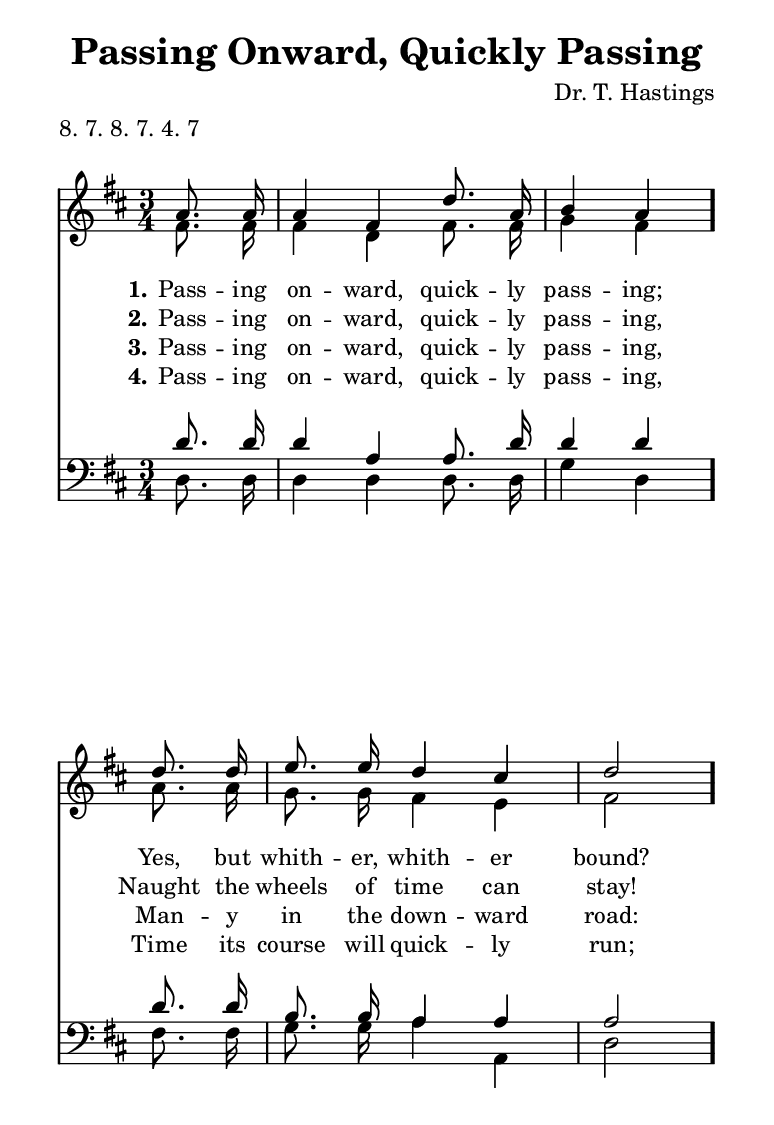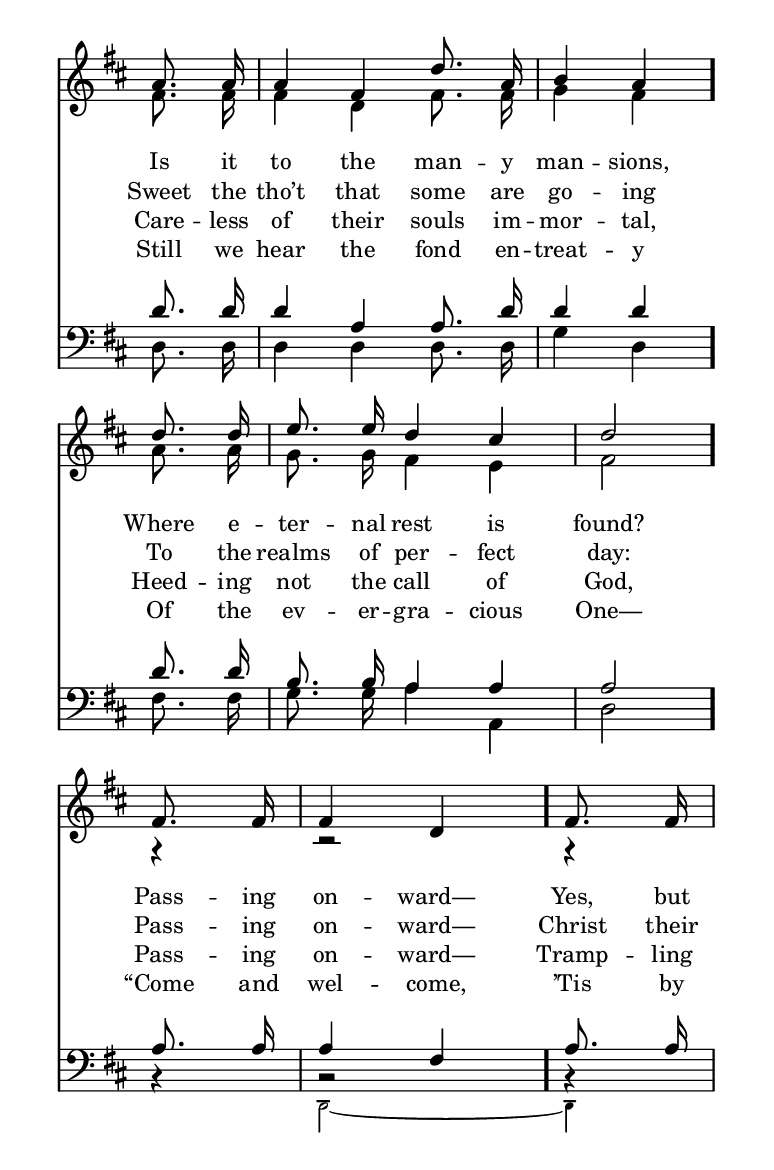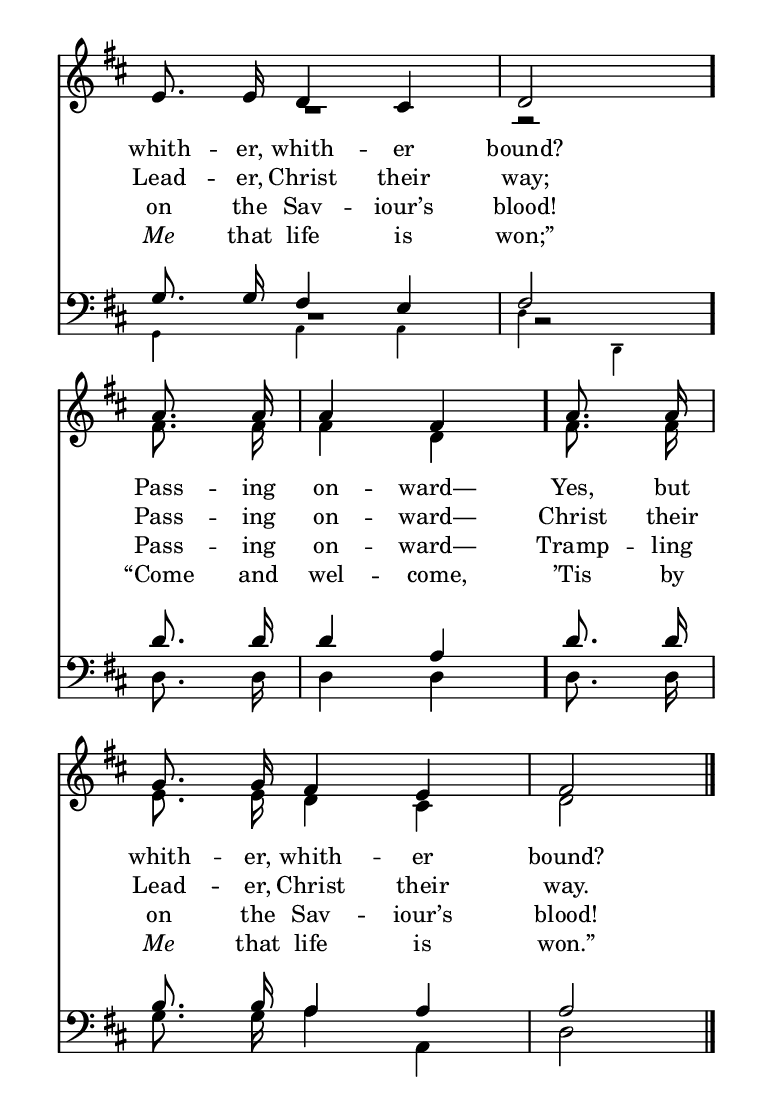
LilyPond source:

\include "common/global.ily"
\paper {
  \include "common/paper.ily"
  %ragged-bottom = ##t
  %ragged-last-bottom = ##t
  %systems-per-page = ##f
  %page-count = ##f
}

\header{
  hymnnumber = "30"
  title = "Passing Onward, Quickly Passing"
  tunename = "Zion"
  meter = "8. 7. 8. 7. 4. 7"
  %poet = ""
  composer = "Dr. T. Hastings"
  %copyright = ""
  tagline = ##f
}

% for fermata in MIDI
ta = { \tempo 4=80 }
tb = { \tempo 4=40 }

patternAA = { c8. c16 | c4 c4 c8. c16 | c4 c4 }

patternBA = { c8. c16 | c8. c16 c4 c4 | c2 }
patternBB = { c4 | \once \override MultiMeasureRest.staff-position = #-8 R1*3/4 | c2 }
% needs more tweaking that we can provide in a pattern
%patternBC = { r4 | \once \override MultiMeasureRest.staff-position = #-2 R1*3/4 | r2 }

patternCA = { c8. c16 | c4 c4 }
patternCB = { c4 | c2 }

global = {
  \include "common/overrides.ily"
  \override Staff.TimeSignature.style = #'()
  \time 3/4
  \override Score.MetronomeMark.transparent = ##t % hide all fermata changes too
  \ta
  \key d \major
  \partial 4
  \autoBeamOff
}

notesSoprano = {
\global
\relative c'' {

  \changePitch \patternAA { a a | a fis d' a | b a }
  \changePitch \patternBA { d d | e e d cis  | d   }
  \changePitch \patternAA { a a | a fis d' a | b a }
  \changePitch \patternBA { d d | e e d cis  | d   }

  \changePitch \patternCA { fis, fis | fis d     }
  \changePitch \patternBA { fis fis  | e e d cis | d   }
  \changePitch \patternCA { a' a     | a fis     }
  \changePitch \patternBA { a a      | g g fis e | fis }

  \bar "|."

}
}

notesAlto = {
\global
\relative e' {

  \changePitch \patternAA { fis fis | fis d fis fis | g fis }
  \changePitch \patternBA { a a     | g g fis e     | fis   }
  \changePitch \patternAA { fis fis | fis d fis fis | g fis }
  \changePitch \patternBA { a a     | g g fis e     | fis   }

  \changePitch \patternCB { r       | r         }
  \changePitch \patternBB { r       |           | r } % middle rest is explicit in patternBB
  \changePitch \patternCA { fis fis | fis d     }
  \changePitch \patternBA { fis fis | e e d cis | d }

}
}

notesTenor = {
\global
\relative a {

  \changePitch \patternAA { d d | d a a d | d d }
  \changePitch \patternBA { d d | b b a a | a   }
  \changePitch \patternAA { d d | d a a d | d d }
  \changePitch \patternBA { d d | b b a a | a   }

  \changePitch \patternCA { a a  | a fis     }
  \changePitch \patternBA { a a  | g g fis e | fis }
  \changePitch \patternCA { d' d | d a       }
  \changePitch \patternBA { d d  | b b a a   | a   }

}
}

notesBass = {
\global
\relative f {

  \changePitch \patternAA { d d | d d d d | g d }
  \changePitch \patternBA { fis fis | g g a a, | d }
  \changePitch \patternAA { d d | d d d d | g d }
  \changePitch \patternBA { fis fis | g g a a, | d }

<<
  { b4 \rest | b2 \rest }
\\
  \override NoteHead.font-size = #-4 { \skip 4 | d,2 ~ }
>>

<<
  % XXX hacky (extra-offset doesn't scale, for one thing)
  { b'4 \rest | \once \override Rest.extra-offset = #'(15 . 0) b1*3/4 \rest | \once \override Rest.extra-offset = #'(1.7 . 0) b2 \rest }
\\
  \override NoteHead.font-size = #-4 { d,4 g4 a4 a4 | d4 d,4 }
>>

  \changePitch \patternCA { d' d | d d }
  \changePitch \patternBA { d d | g g a a, | d }

}
}

wordsA = \lyricmode {
\set stanza = "1."

Pass -- ing on -- ward, quick -- ly pass -- ing; \bar "."
Yes, but whith -- er, whith -- er bound? \bar "." \break
Is it to the man -- y man -- sions, \bar "."
Where e -- ter -- nal rest is found? \bar "." \break
Pass -- ing on -- ward— \bar "."
Yes, but whith -- er, whith -- er bound? \bar "." \break
Pass -- ing on -- ward— \bar "."
Yes, but whith -- er, whith -- er bound? \bar "." \break

}

wordsB = \lyricmode {
\set stanza = "2."

Pass -- ing on -- ward, quick -- ly pass -- ing,
Naught the wheels of time can stay!
Sweet the tho’t that some are go -- ing
To the realms of per -- fect day:
Pass -- ing on -- ward—
Christ their Lead -- er, Christ their way;
Pass -- ing on -- ward—
Christ their Lead -- er, Christ their way.

}

wordsC = \lyricmode {
\set stanza = "3."

Pass -- ing on -- ward, quick -- ly pass -- ing,
Man -- y in the down -- ward road:
Care -- less of their souls im -- mor -- tal,
Heed -- ing not the call of God,
Pass -- ing on -- ward—
Tramp -- ling on the Sav -- iour’s blood!
Pass -- ing on -- ward—
Tramp -- ling on the Sav -- iour’s blood!

}

wordsD = \lyricmode {
\set stanza = "4."

Pass -- ing on -- ward, quick -- ly pass -- ing,
Time its course will quick -- ly run;
Still we hear the fond en -- treat -- y
Of the ev -- er -- gra -- cious One—
“Come and wel -- come,
’Tis by { \italicsOn } Me { \italicsOff } that life is won;”
“Come and wel -- come,
’Tis by { \italicsOn } Me { \italicsOff } that life is won.”

}

\score {
  \context ChoirStaff <<
    \context Staff = upper <<
      \set ChoirStaff.systemStartDelimiter = #'SystemStartBar
      \context Voice  = sopranos { \voiceOne << \notesSoprano >> }
      \context Voice  = altos { \voiceTwo << \notesAlto >> }
      \context Lyrics = one   \lyricsto sopranos \wordsA
      \context Lyrics = two   \lyricsto sopranos \wordsB
      \context Lyrics = three \lyricsto sopranos \wordsC
      \context Lyrics = four  \lyricsto sopranos \wordsD
      %\context Lyrics = five  \lyricsto sopranos \wordsE
    >>
    \context Staff = men <<
      \clef bass
      \context Voice  = tenors { \voiceOne << \notesTenor >> }
      \context Voice  = basses { \voiceTwo << \notesBass >> }
    >>
  >>
  \layout {
    \include "common/layout.ily"
  }
  \midi{
    \include "common/midi.ily"
  }
}

\version "2.18.0"  % necessary for upgrading to future LilyPond versions.

% vi:set et ts=2 sw=2 ai nocindent syntax=lilypond
